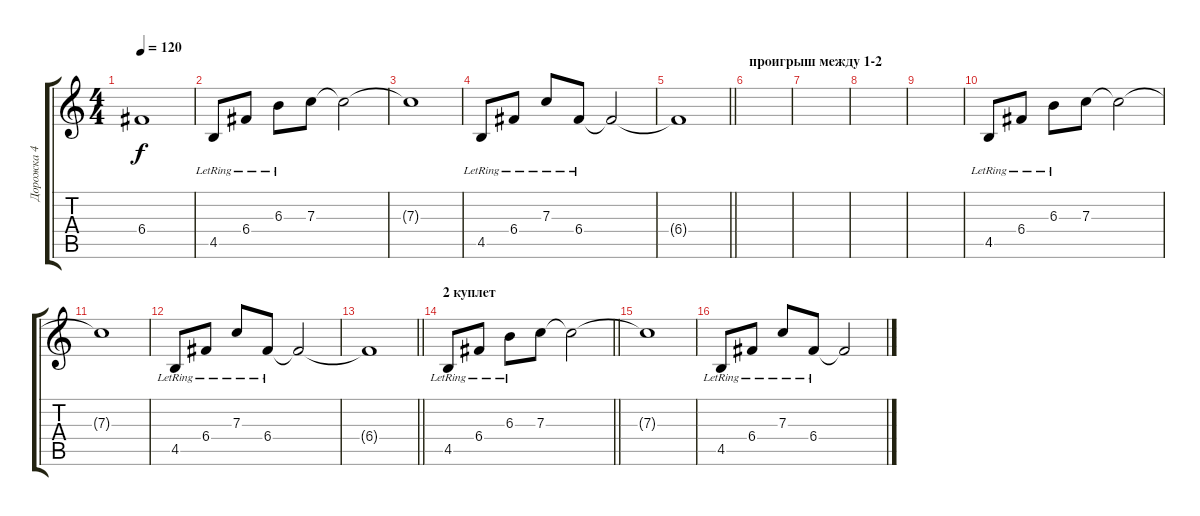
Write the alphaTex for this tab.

\track ("Дорожка 4" "Дорожка 4") {instrument acousticguitarsteel}
\staff {score tabs}
\tuning (D4 A3 F3 C3 G2 C2) {hide}
\ts (4 4)
\tempo 120
\clef g2
\ks c
6.4{t}.1{dy f} |
4.5{lr}.8 6.4{lr}.8 6.3{lr}.8 7.3.8 7.3{t}.2 |
7.3{t}.1 |
4.5{lr}.8 6.4{lr}.8 7.3{lr}.8 6.4{lr}.8 6.4{t}.2 |
\barLineRight lightlight
6.4{t}.1 |
\section ("" "проигрыш между 1-2")
|
|
|
|
4.5{lr}.8 6.4{lr}.8 6.3{lr}.8 7.3.8 7.3{t}.2 |
7.3{t}.1 |
4.5{lr}.8 6.4{lr}.8 7.3{lr}.8 6.4{lr}.8 6.4{t}.2 |
\barLineRight lightlight
6.4{t}.1 |
\section ("" "2 куплет")
\barLineRight lightlight
4.5{lr}.8 6.4{lr}.8 6.3{lr}.8 7.3.8 7.3{t}.2 |
\section ("" "")
7.3{t}.1 |
4.5{lr}.8 6.4{lr}.8 7.3{lr}.8 6.4{lr}.8 6.4{t}.2
